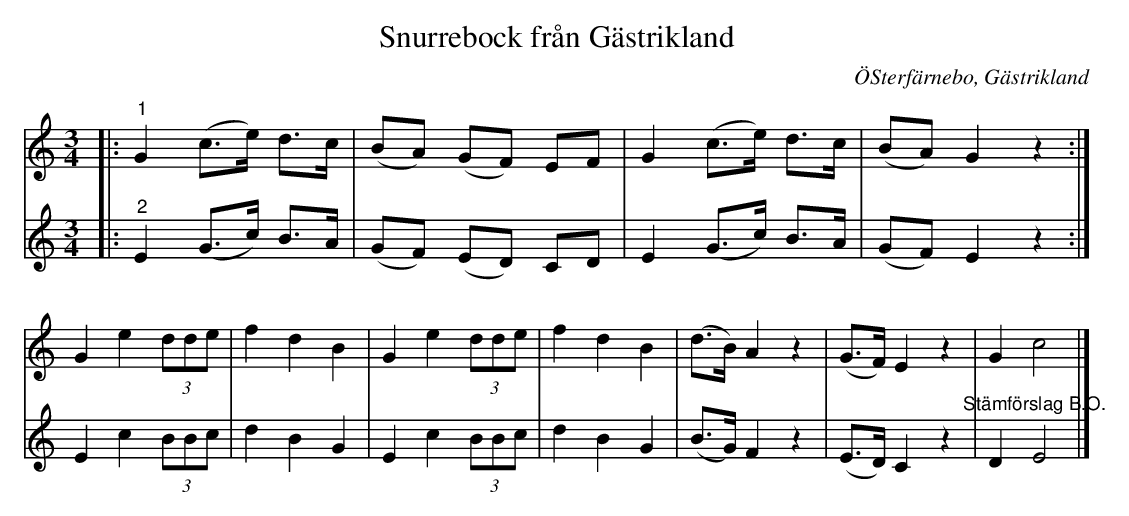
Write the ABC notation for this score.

X:1
T:Snurrebock från Gästrikland
O:ÖSterfärnebo, Gästrikland
L:1/8
M:3/4
K:C
V:1
|:"^1" G2 (c>e) d>c | (BA) (GF) EF | G2 (c>e) d>c | (BA) G2 z2 :|
G2 e2 (3dde | f2 d2 B2 | G2 e2 (3dde | f2 d2 B2 | (d>B) A2 z2 | (G>F) E2 z2 | G2 c4 |]
V:2
|:"^2" E2 (G>c) B>A | (GF) (ED) CD | E2 (G>c) B>A | (GF) E2 z2 :|
E2 c2 (3BBc | d2 B2 G2 | E2 c2 (3BBc | d2 B2 G2 | (B>G) F2 z2 | (E>D) C2 z2"^Stämförslag B.O." | D2 E4 |]
